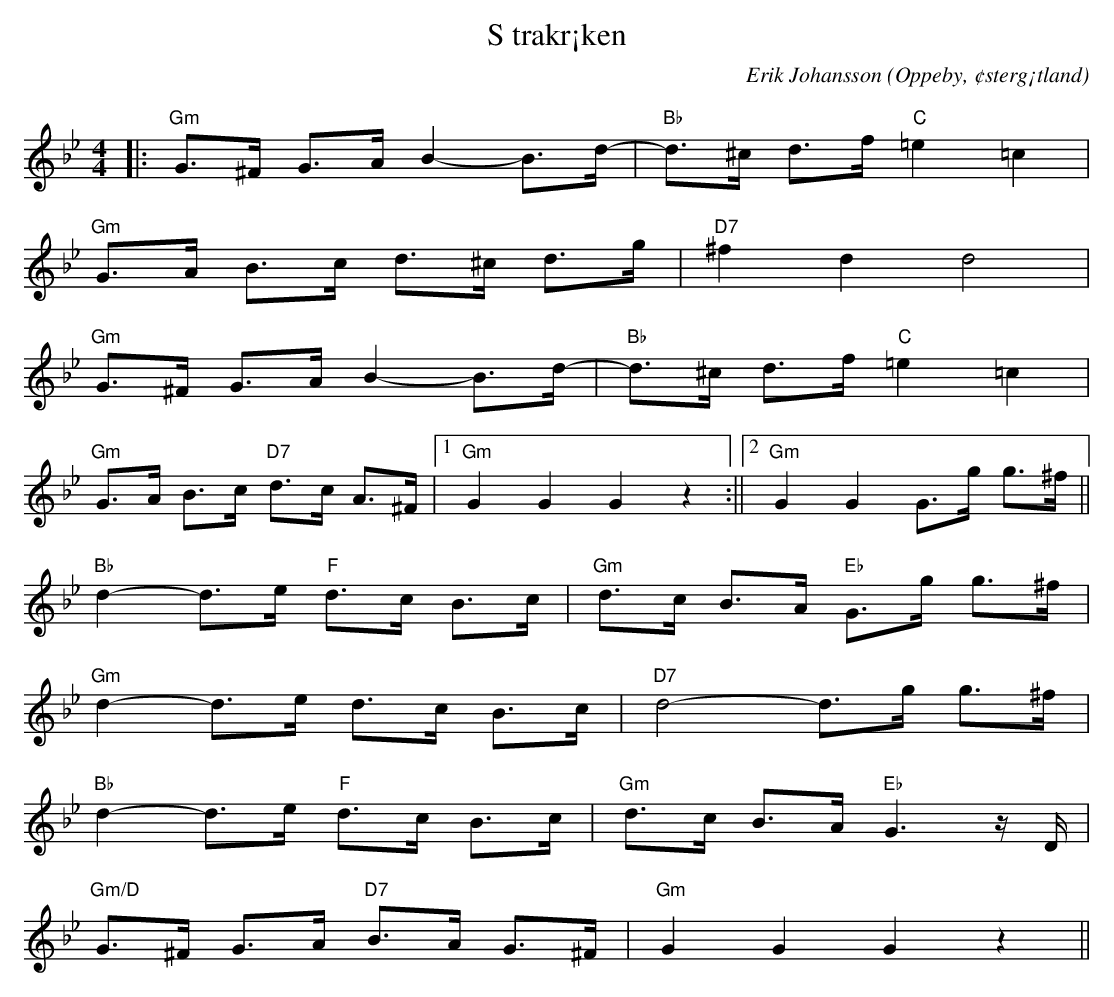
X:1
T:S trakr¡ken
C:Erik Johansson
O:Oppeby, ¢sterg¡tland
Q:130
M:4/4
L:1/8
K:Gm
|:"Gm"G>^F G>A B2-B>d-|"Bb" d>^c d>f"C" =e2 =c2|
  "Gm"G>A B>c d>^c d>g|"D7" ^f2 d2 d4 |
  "Gm"G>^F G>A B2-B>d-|"Bb" d>^c d>f"C" =e2 =c2|
  "Gm"G>A B>c "D7"d>c A>^F|1"Gm" G2 G2 G2 z2 :||2 "Gm" G2 G2 G>g g>^f ||
  "Bb" d2-d>e "F" d>c B>c | "Gm" d>c B>A "Eb" G>g g>^f |
  "Gm" d2-d>e  d>c B>c | "D7" d4-d>g g>^f |
  "Bb" d2-d>e "F" d>c B>c | "Gm" d>c B>A "Eb" G3z/ D/ |
  "Gm/D" G>^F G>A "D7" B>A G>^F | "Gm" G2 G2 G2 z2 ||
